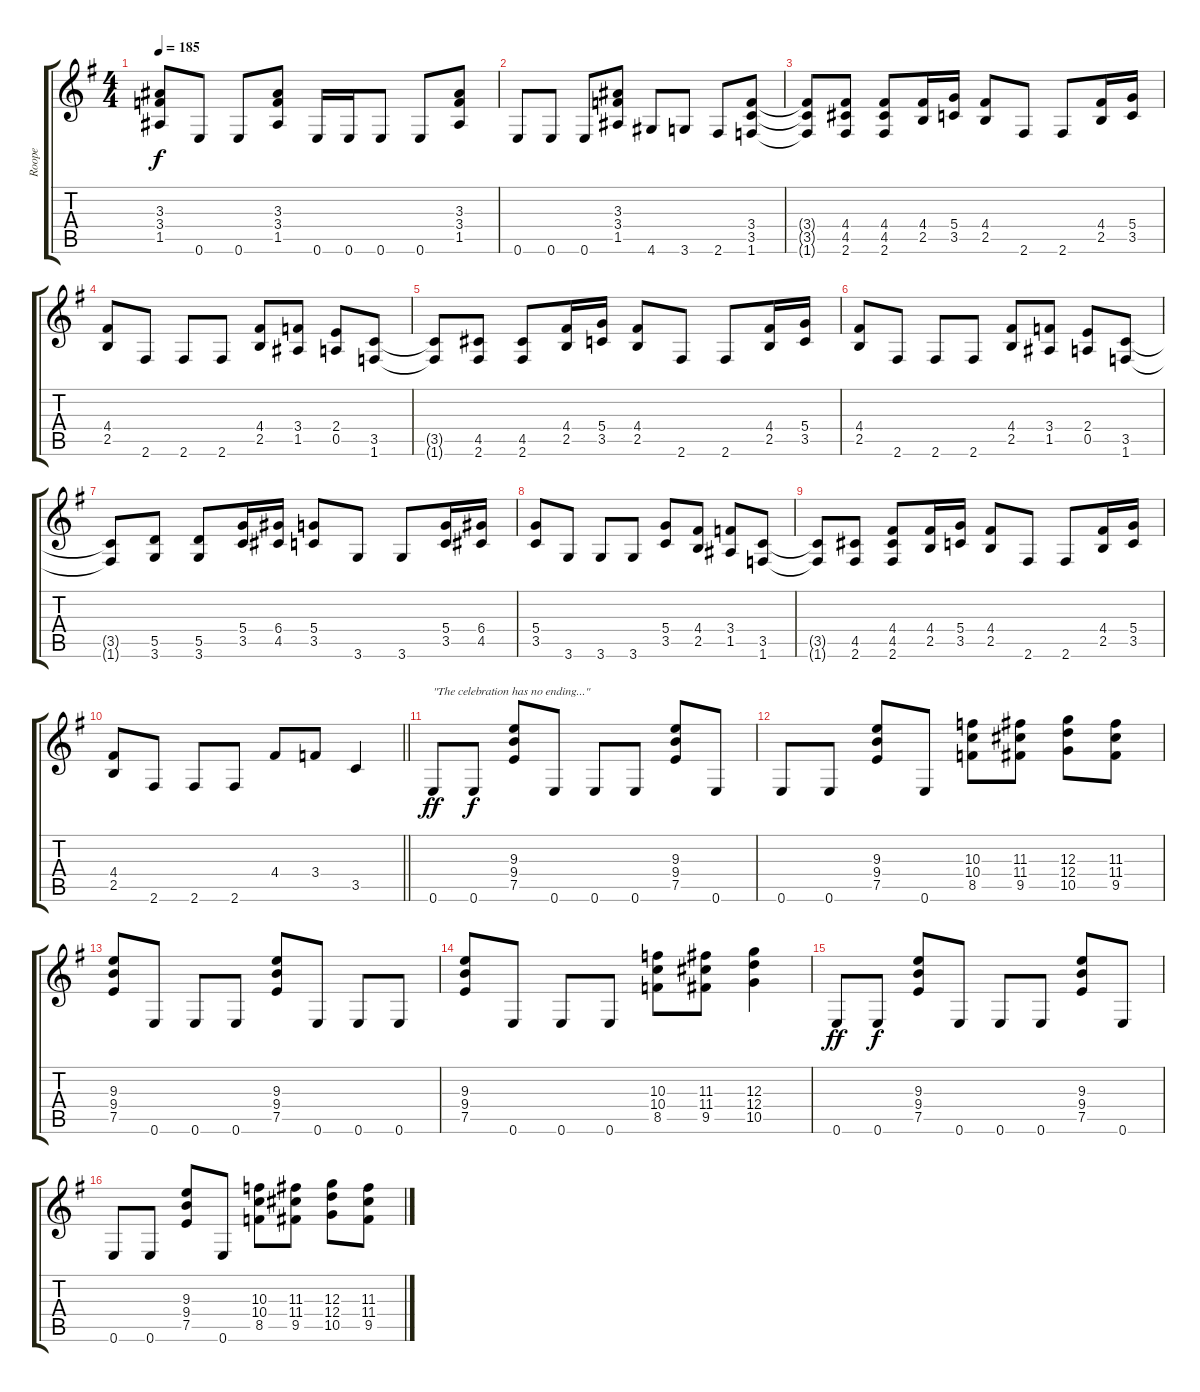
\track ("Roope" "Roope") {instrument distortionguitar}
\staff {score tabs}
\tuning (E4 B3 G3 D3 A2 E2) {hide}
\ts (4 4)
\tempo 185
\clef g2
\ks g
(3.3{t} 3.4{t} 1.5{t}).8{dy f} 0.6.8 0.6.8 (3.3 3.4 1.5).8 0.6.16 0.6.16 0.6.8 0.6.8 (3.3 3.4 1.5).8 |
0.6.8 0.6.8 0.6.8 (3.3 3.4 1.5).8 4.6.8 3.6.8 2.6.8 (3.4 3.5 1.6).8 |
(3.4{t} 3.5{t} 1.6{t}).8 (4.4 4.5 2.6).8 (4.4 4.5 2.6).8 (4.4 2.5).16 (5.4 3.5).16 (4.4 2.5).8 2.6.8 2.6.8 (4.4 2.5).16 (5.4 3.5).16 |
(4.4 2.5).8 2.6.8 2.6.8 2.6.8 (4.4 2.5).8 (3.4 1.5).8 (2.4 0.5).8 (3.5 1.6).8 |
(3.5{t} 1.6{t}).8 (4.5 2.6).8 (4.5 2.6).8 (4.4 2.5).16 (5.4 3.5).16 (4.4 2.5).8 2.6.8 2.6.8 (4.4 2.5).16 (5.4 3.5).16 |
(4.4 2.5).8 2.6.8 2.6.8 2.6.8 (4.4 2.5).8 (3.4 1.5).8 (2.4 0.5).8 (3.5 1.6).8 |
(3.5{t} 1.6{t}).8 (5.5 3.6).8 (5.5 3.6).8 (5.4 3.5).16 (6.4 4.5).16 (5.4 3.5).8 3.6.8 3.6.8 (5.4 3.5).16 (6.4 4.5).16 |
(5.4 3.5).8 3.6.8 3.6.8 3.6.8 (5.4 3.5).8 (4.4 2.5).8 (3.4 1.5).8 (3.5 1.6).8 |
(3.5{t} 1.6{t}).8 (4.5 2.6).8 (4.4 4.5 2.6).8 (4.4 2.5).16 (5.4 3.5).16 (4.4 2.5).8 2.6.8 2.6.8 (4.4 2.5).16 (5.4 3.5).16 |
\barLineRight lightlight
(4.4 2.5).8 2.6.8 2.6.8 2.6.8 4.4.8 3.4.8 3.5.4 |
0.6.8{txt "\"The celebration has no ending...\"" dy ff} 0.6.8{dy f} (9.3 9.4 7.5).8 0.6.8 0.6.8 0.6.8 (9.3 9.4 7.5).8 0.6.8 |
0.6.8 0.6.8 (9.3 9.4 7.5).8 0.6.8 (10.3 10.4 8.5).8 (11.3 11.4 9.5).8 (12.3 12.4 10.5).8 (11.3 11.4 9.5).8 |
(9.3 9.4 7.5).8 0.6.8 0.6.8 0.6.8 (9.3 9.4 7.5).8 0.6.8 0.6.8 0.6.8 |
(9.3 9.4 7.5).8 0.6.8 0.6.8 0.6.8 (10.3 10.4 8.5).8 (11.3 11.4 9.5).8 (12.3 12.4 10.5).4 |
0.6.8{dy ff} 0.6.8{dy f} (9.3 9.4 7.5).8 0.6.8 0.6.8 0.6.8 (9.3 9.4 7.5).8 0.6.8 |
0.6.8 0.6.8 (9.3 9.4 7.5).8 0.6.8 (10.3 10.4 8.5).8 (11.3 11.4 9.5).8 (12.3 12.4 10.5).8 (11.3 11.4 9.5).8
